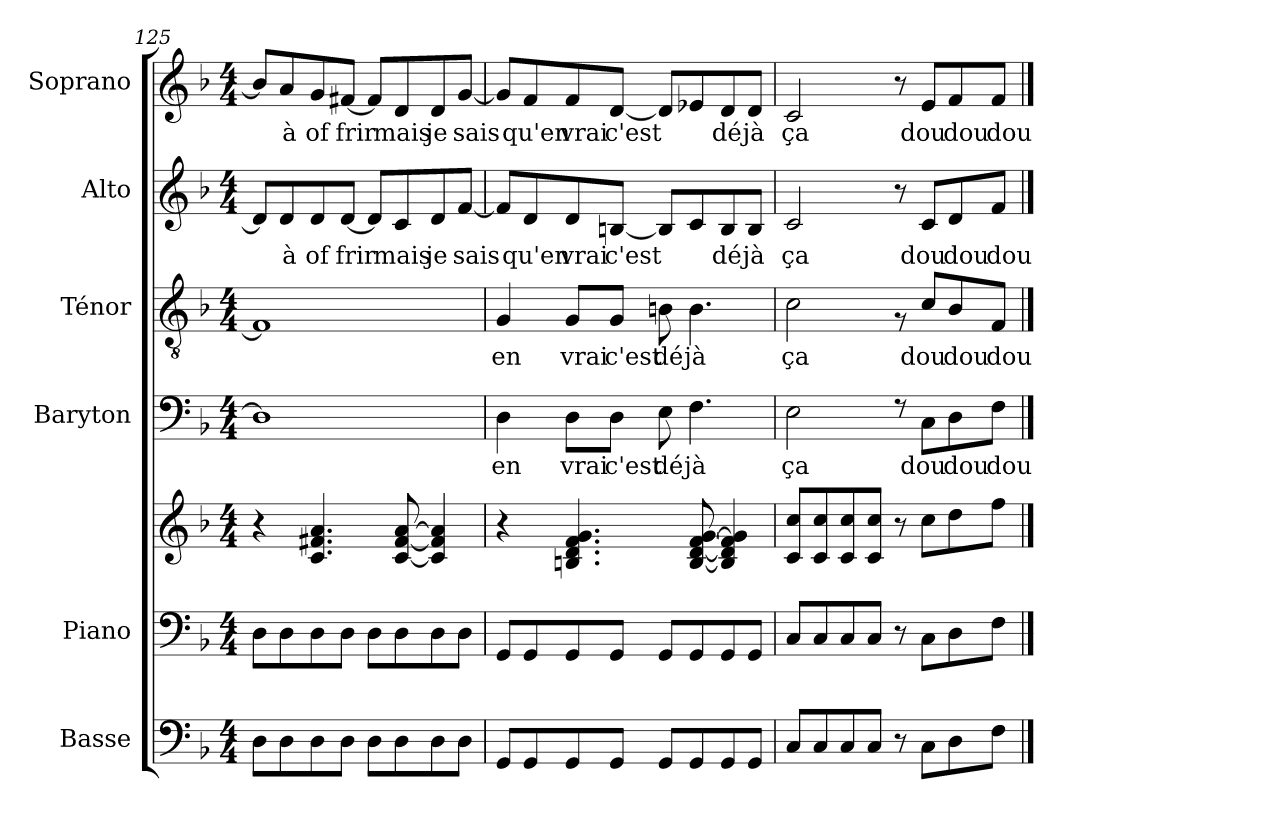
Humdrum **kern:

**kern	**kern	**kern	**kern	**text	**kern	**text	**kern	**text	**kern	**text
*part6	*part5	*part5	*part4	*part4	*part3	*part3	*part2	*part2	*part1	*part1
*staff7	*staff6	*staff5	*staff4	*staff4	*staff3	*staff3	*staff2	*staff2	*staff1	*staff1
*I"Basse	*I"Piano	*	*I"Baryton	*	*I"Ténor	*	*I"Alto	*	*I"Soprano	*
*	*I'Pno	*	*I'Bar.	*	*I'T	*	*I'A	*	*I'S	*
!!LO:LB:g=z
*clefF4	*clefF4	*clefG2	*clefF4	*	*clefGv2	*	*clefG2	*	*clefG2	*
*ITrd7c12	*	*	*	*	*	*	*	*	*	*
*k[b-]	*k[b-]	*k[b-]	*k[b-]	*	*k[b-]	*	*k[b-]	*	*k[b-]	*
*F:	*F:	*F:	*F:	*	*F:	*	*F:	*	*F:	*
*M4/4	*M4/4	*M4/4	*M4/4	*	*M4/4	*	*M4/4	*	*M4/4	*
=125	=125	=125	=125	=125	=125	=125	=125	=125	=125	=125
8DD\L	8D\L	4r	1D]	.	1F#]	.	8d/L]	.	8b-/L]	.
!	!	!	!	!	!	!	!	!LO:LY:b	!	!
!	!	!	!	!	!	!	!	!	!	!LO:LY:b
8DD\	8D\	.	.	.	.	.	8d/	à	8a/	à
!	!	!	!	!	!	!	!	!LO:LY:b	!	!
!	!	!	!	!	!	!	!	!	!	!LO:LY:b
8DD\	8D\	4.c/ 4.f#X/ 4.a/	.	.	.	.	8d/	of	8g/	of
!	!	!	!	!	!	!	!	!LO:LY:b	!	!
!	!	!	!	!	!	!	!	!	!	!LO:LY:b
8DD\J	8D\J	.	.	.	.	.	[<8d/J	frir	[<8f#X/J	frir
8DD\L	8D\L	.	.	.	.	.	8d/L]	.	8f#/L]	.
!	!	!	!	!	!	!	!	!LO:LY:b	!	!
!	!	!	!	!	!	!	!	!	!	!LO:LY:b
8DD\	8D\	[8c/ [8f#/ [8a/	.	.	.	.	8c/	mais	8d/	mais
!	!	!	!	!	!	!	!	!LO:LY:b	!	!
!	!	!	!	!	!	!	!	!	!	!LO:LY:b
8DD\	8D\	4c/] 4f#/] 4a/]	.	.	.	.	8d/	je	8d/	je
!	!	!	!	!	!	!	!	!LO:LY:b	!	!
!	!	!	!	!	!	!	!	!	!	!LO:LY:b
8DD\J	8D\J	.	.	.	.	.	[<8f/J	sais	[<8g/J	sais
=126	=126	=126	=126	=126	=126	=126	=126	=126	=126	=126
!	!	!	!	!LO:LY:b:rj	!	!	!	!	!	!
!	!	!	!	!	!	!LO:LY:b	!	!	!	!
8GGG/L	8GG/L	4r	4D\	en	4G/	en	8f/L]	.	8g/L]	.
!	!	!	!	!	!	!	!	!LO:LY:b	!	!
!	!	!	!	!	!	!	!	!	!	!LO:LY:b
8GGG/	8GG/	.	.	.	.	.	8d/	qu'en	8f/	qu'en
!	!	!	!	!LO:LY:b:rj	!	!	!	!	!	!
!	!	!	!	!	!	!LO:LY:b	!	!	!	!
!	!	!	!	!	!	!	!	!LO:LY:b	!	!
!	!	!	!	!	!	!	!	!	!	!LO:LY:b
8GGG/	8GG/	4.Bn/ 4.d/ 4.f/ 4.g/	8D\L	vrai	8G/L	vrai	8d/	vrai	8f/	vrai
!	!	!	!	!LO:LY:b:rj	!	!	!	!	!	!
!	!	!	!	!	!	!LO:LY:b	!	!	!	!
!	!	!	!	!	!	!	!	!LO:LY:b	!	!
!	!	!	!	!	!	!	!	!	!	!LO:LY:b
8GGG/J	8GG/J	.	8D\J	c'est	8G/J	c'est	[8Bn/J	c'est	[8d/J	c'est
!	!	!	!	!LO:LY:b:rj	!	!	!	!	!	!
!	!	!	!	!	!	!LO:LY:b	!	!	!	!
8GGG/L	8GG/L	.	8E\	dé	8Bn\	dé	8B/L]	.	8d/L]	.
!	!	!	!	!LO:LY:b:rj	!	!	!	!	!	!
!	!	!	!	!	!	!LO:LY:b	!	!	!	!
8GGG/	8GG/	[8B/ [8d/ [8f/ [8g/	4.F\	jà	4.B\	jà	8c/	.	8e-X/	.
!	!	!	!	!	!	!	!	!LO:LY:b	!	!
!	!	!	!	!	!	!	!	!	!	!LO:LY:b
8GGG/	8GG/	4B/] 4d/] 4f/] 4g/]	.	.	.	.	8B/	dé	8d/	dé
!	!	!	!	!	!	!	!	!LO:LY:b	!	!
!	!	!	!	!	!	!	!	!	!	!LO:LY:b
8GGG/J	8GG/J	.	.	.	.	.	8B/J	jà	8d/J	jà
=127	=127	=127	=127	=127	=127	=127	=127	=127	=127	=127
!	!	!	!	!LO:LY:b:rj	!	!	!	!	!	!
!	!	!	!	!	!	!LO:LY:b	!	!	!	!
!	!	!	!	!	!	!	!	!LO:LY:b	!	!
!	!	!	!	!	!	!	!	!	!	!LO:LY:b
8CC/L	8C/L	8c/ 8cc/L	2E\	ça	2c\	ça	2c/	ça	2c/	ça
8CC/	8C/	8c/ 8cc/	.	.	.	.	.	.	.	.
8CC/	8C/	8c/ 8cc/	.	.	.	.	.	.	.	.
8CC/J	8C/J	8c/ 8cc/J	.	.	.	.	.	.	.	.
8r	8r	8r	8rF	.	8rF	.	8r	.	8r	.
!	!	!	!	!LO:LY:b:rj	!	!	!	!	!	!
!	!	!	!	!	!	!LO:LY:b	!	!	!	!
!	!	!	!	!	!	!	!	!LO:LY:b	!	!
!	!	!	!	!	!	!	!	!	!	!LO:LY:b
8CC\L	8C\L	8cc\L	8C\L	dou	8c/L	dou	8c/L	dou	8e/L	dou
!	!	!	!	!LO:LY:b:rj	!	!	!	!	!	!
!	!	!	!	!	!	!LO:LY:b	!	!	!	!
!	!	!	!	!	!	!	!	!LO:LY:b	!	!
!	!	!	!	!	!	!	!	!	!	!LO:LY:b
8DD\	8D\	8dd\	8D\	dou	8B-/	dou	8d/	dou	8f/	dou
!	!	!	!	!LO:LY:b:rj	!	!	!	!	!	!
!	!	!	!	!	!	!LO:LY:b	!	!	!	!
!	!	!	!	!	!	!	!	!LO:LY:b	!	!
!	!	!	!	!	!	!	!	!	!	!LO:LY:b
8FF\J	8F\J	8ff\J	8F\J	dou	8F/J	dou	8f/J	dou	8f/J	dou
==	==	==	==	==	==	==	==	==	==	==
*-	*-	*-	*-	*-	*-	*-	*-	*-	*-	*-
